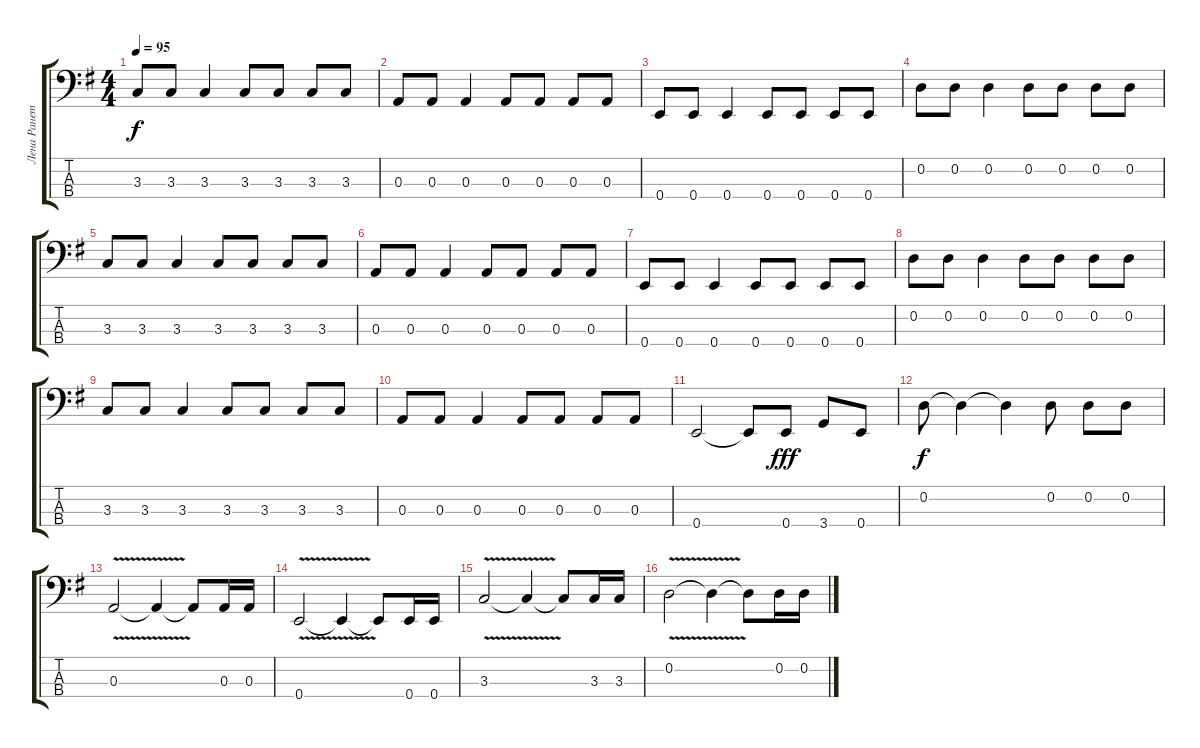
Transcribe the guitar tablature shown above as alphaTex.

\track ("Лена Ранетка" "Лена Ранет") {instrument electricbassfinger}
\staff {score tabs}
\tuning (G2 D2 A1 E1) {hide}
\ts (4 4)
\tempo 95
\clef f4
\ks eminor
3.3.8{dy f} 3.3.8 3.3.4 3.3.8 3.3.8 3.3.8 3.3.8 |
0.3.8 0.3.8 0.3.4 0.3.8 0.3.8 0.3.8 0.3.8 |
0.4.8 0.4.8 0.4.4 0.4.8 0.4.8 0.4.8 0.4.8 |
0.2.8 0.2.8 0.2.4 0.2.8 0.2.8 0.2.8 0.2.8 |
3.3.8 3.3.8 3.3.4 3.3.8 3.3.8 3.3.8 3.3.8 |
0.3.8 0.3.8 0.3.4 0.3.8 0.3.8 0.3.8 0.3.8 |
0.4.8 0.4.8 0.4.4 0.4.8 0.4.8 0.4.8 0.4.8 |
0.2.8 0.2.8 0.2.4 0.2.8 0.2.8 0.2.8 0.2.8 |
3.3.8 3.3.8 3.3.4 3.3.8 3.3.8 3.3.8 3.3.8 |
0.3.8 0.3.8 0.3.4 0.3.8 0.3.8 0.3.8 0.3.8 |
0.4.2 0.4{t}.8 0.4.8{dy fff} 3.4.8 0.4.8 |
0.2.8{dy f} 0.2{t}.4 0.2{t}.4 0.2.8 0.2.8 0.2.8 |
0.3{v}.2 0.3{t}.4 0.3{t}.8 0.3.16 0.3.16 |
0.4{v}.2 0.4{t}.4 0.4{t}.8 0.4.16 0.4.16 |
3.3{v}.2 3.3{t}.4 3.3{t}.8 3.3.16 3.3.16 |
0.2{v}.2 0.2{t}.4 0.2{t}.8 0.2.16 0.2.16
